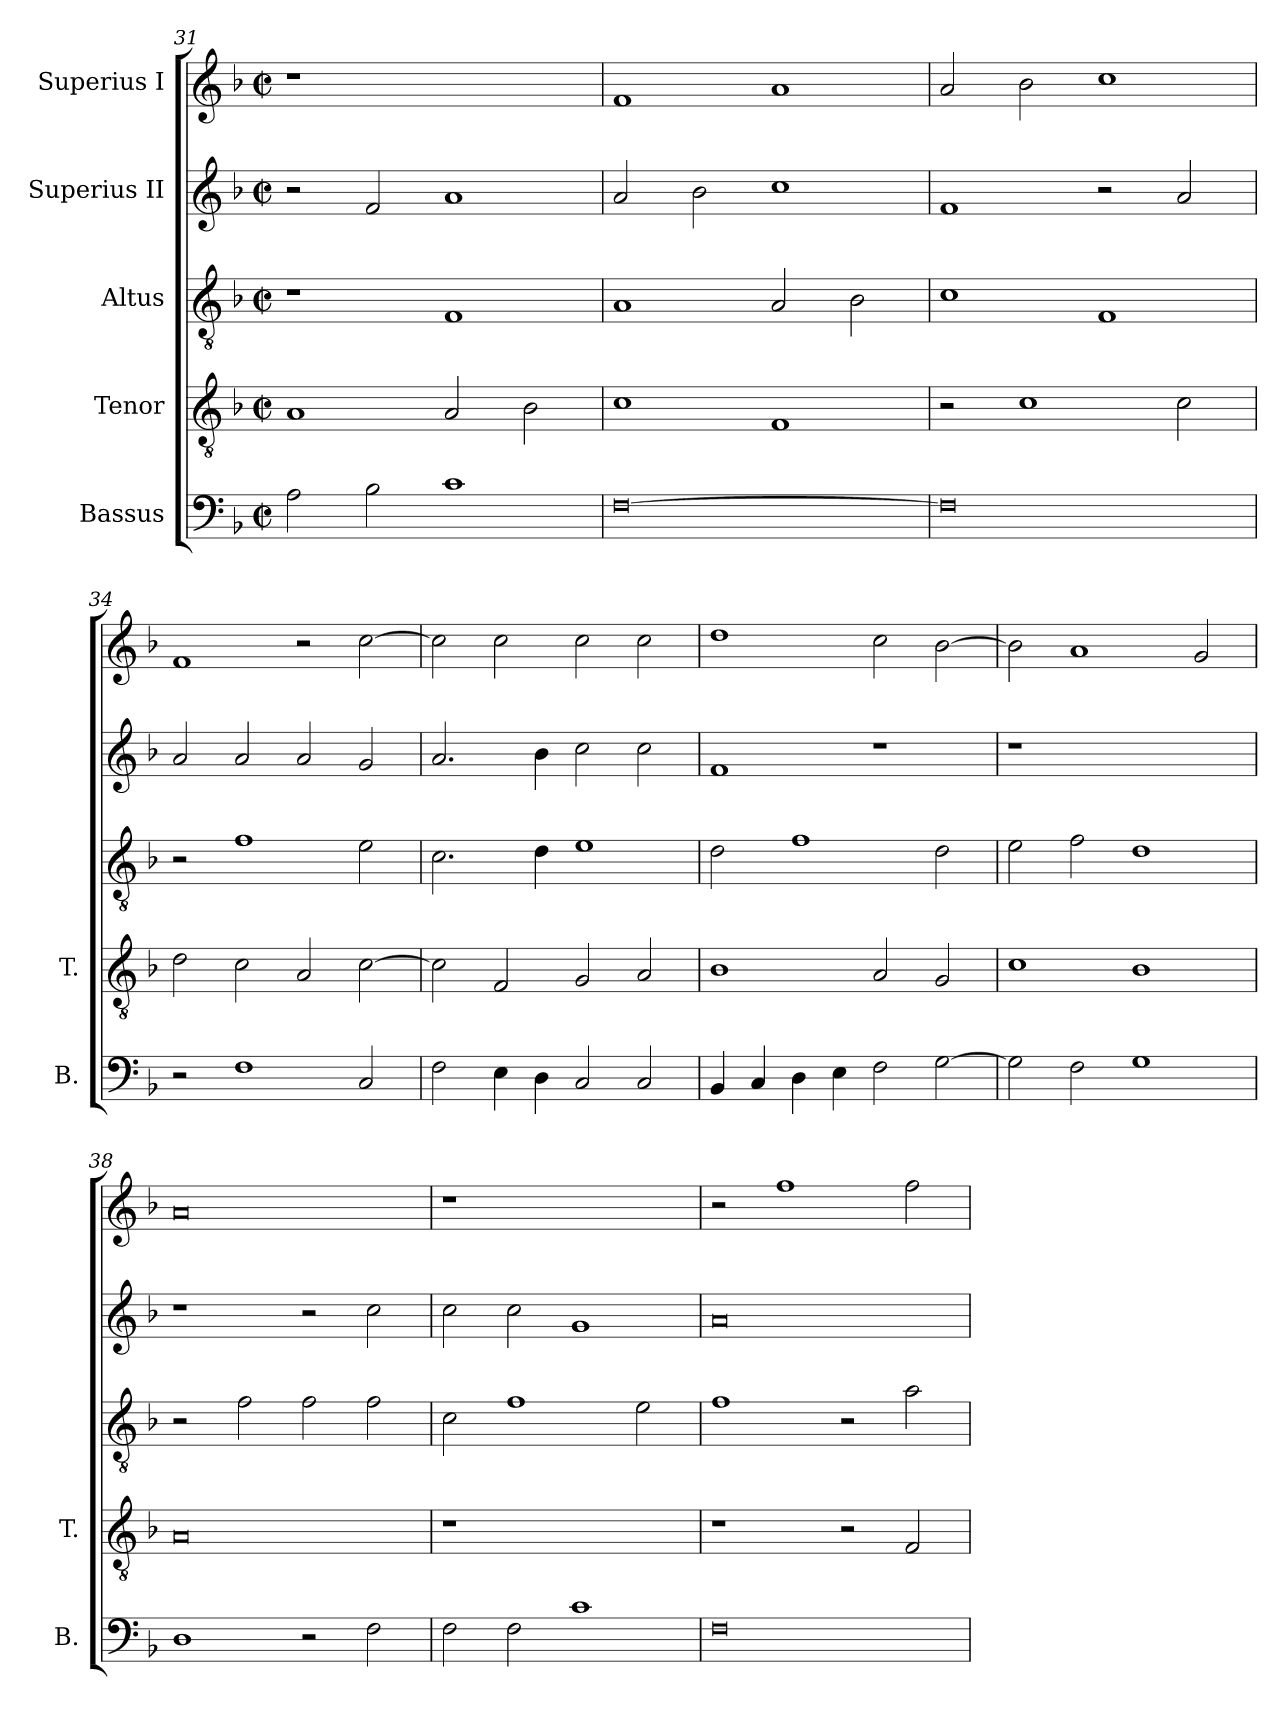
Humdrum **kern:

**kern	**kern	**kern	**kern	**kern
*part5	*part4	*part3	*part2	*part1
*staff5	*staff4	*staff3	*staff2	*staff1
*I"Bassus	*I"Tenor	*I"Altus	*I"Superius II	*I"Superius I
*I'B.	*I'T.	*	*	*
*clefF4	*clefGv2	*clefGv2	*clefG2	*clefG2
*	*ITrd7c12	*ITrd7c12	*	*
*k[b-]	*k[b-]	*k[b-]	*k[b-]	*k[b-]
*F:	*F:	*F:	*F:	*F:
*M2/2	*M2/2	*M2/2	*M2/2	*M2/2
*met(c|)	*met(c|)	*met(c|)	*met(c|)	*met(c|)
=31	=31	=31	=31	=31
!	!	!	!	!LO:N:vis=1
2Ai\	1AAi	1r	2r	1r
2B-i\	.	.	2fi/	.
1ci	2AAi/	1FFi	1ai	1ryy
.	2BB-i\	.	.	.
!!LO:PB:g=z
=32	=32	=32	=32	=32
[>0Fi	1Ci	1AAi	2ai/	1fi
.	.	.	2b-i\	.
.	1FFi	2AAi/	1cci	1ai
.	.	2BB-i\	.	.
=33	=33	=33	=33	=33
0Fi]	2r	1Ci	1fi	2ai/
.	1Ci	.	.	2b-i\
.	.	1FFi	2r	1cci
.	2Ci\	.	2ai/	.
=34	=34	=34	=34	=34
2r	2Di\	2r	2ai/	1fi
1Fi	2Ci\	1Fi	2ai/	.
.	2AAi/	.	2ai/	2r
2Ci/	[>2Ci\	2Ei\	2gi/	[>2cci\
=35	=35	=35	=35	=35
2Fi\	2Ci\]	2.Ci\	2.ai/	2cci\]
4Ei\	2FFi/	.	.	2cci\
4Di\	.	4Di\	4b-i\	.
2Ci/	2GGi/	1Ei	2cci\	2cci\
2Ci/	2AAi/	.	2cci\	2cci\
=36	=36	=36	=36	=36
4BB-i/	1BB-i	2Di\	1fi	1ddi
4Ci/	.	.	.	.
4Di\	.	1Fi	.	.
4Ei\	.	.	.	.
2Fi\	2AAi/	.	1r	2cci\
[>2Gi\	2GGi/	2Di\	.	[>2b-i\
!!LO:LB:g=z
=37	=37	=37	=37	=37
!	!	!	!LO:N:vis=1	!
2Gi\]	1Ci	2Ei\	1r	2b-i\]
2Fi\	.	2Fi\	.	1ai
1Gi	1BB-i	1Di	1ryy	.
.	.	.	.	2gi/
=38	=38	=38	=38	=38
1Di	0AAi	2r	1r	0ai
.	.	2Fi\	.	.
2r	.	2Fi\	2r	.
2Fi\	.	2Fi\	2cci\	.
=39	=39	=39	=39	=39
!	!LO:N:vis=1	!	!	!LO:N:vis=1
2Fi\	1r	2Ci\	2cci\	1r
2Fi\	.	1Fi	2cci\	.
1ci	1ryy	.	1gi	1ryy
.	.	2Ei\	.	.
=40	=40	=40	=40	=40
0Fi	1r	1Fi	0ai	2r
.	.	.	.	1ffi
.	2r	2r	.	.
.	2FFi/	2Ai\	.	2ffi\
=	=	=	=	=
*-	*-	*-	*-	*-
